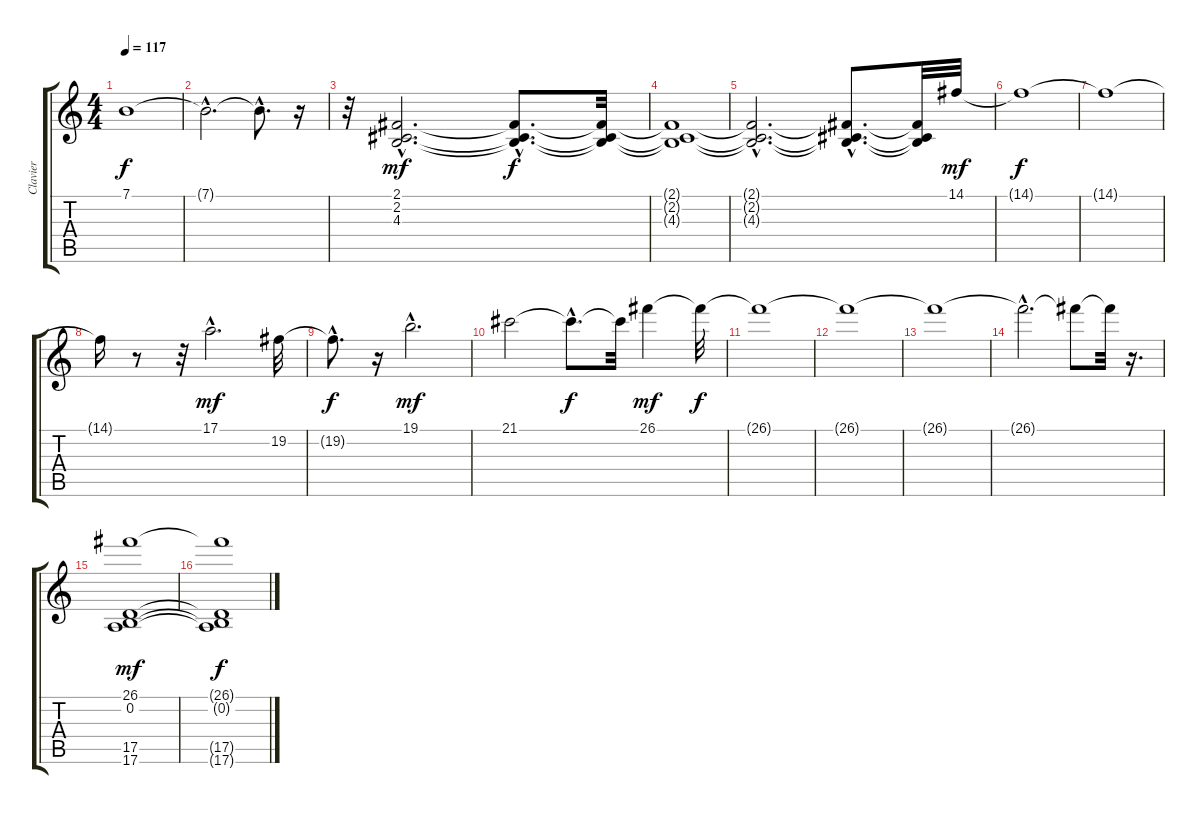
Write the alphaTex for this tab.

\track ("Clavier" "Clavier") {instrument synthstrings2}
\staff {score tabs}
\tuning (E4 B3 G3 D3 A2 E2) {hide}
\ts (4 4)
\tempo 117
\clef g2
\ks c
7.1{t}.1{dy f} |
7.1{hac t}.2{d} 7.1{hac t}.8{d} r.16 |
r.32 (2.1{hac} 2.2{hac} 4.3{hac}).2{d dy mf} (2.1{hac t} 2.2{hac t} 4.3{hac t}).8{d dy f} (2.1{t} 2.2{t} 4.3{t}).32 |
(2.1{t} 2.2{t} 4.3{t}).1 |
(2.1{hac t} 2.2{hac t} 4.3{hac t}).2{d} (2.1{hac t} 2.2{hac t} 4.3{hac t}).8{d} (2.1{t} 2.2{t} 4.3{t}).32 14.1.32{dy mf} |
14.1{t}.1{dy f} |
14.1{t}.1 |
14.1{t}.16 r.8 r.32 17.1{hac}.2{d dy mf} 19.2.32 |
19.2{hac t}.8{d dy f} r.16 19.1{hac}.2{d dy mf} |
21.1.2 21.1{hac t}.8{d dy f} 21.1{t}.32 26.1.4{dy mf} 26.1{t}.32{dy f} |
26.1{t}.1 |
26.1{t}.1 |
26.1{t}.1 |
26.1{hac t}.2{d} 26.1{t}.8 26.1{t}.32 r.16{d} |
(26.1 0.2 17.5 17.6).1{dy mf} |
(26.1{t} 0.2{t} 17.5{t} 17.6{t}).1{dy f}
